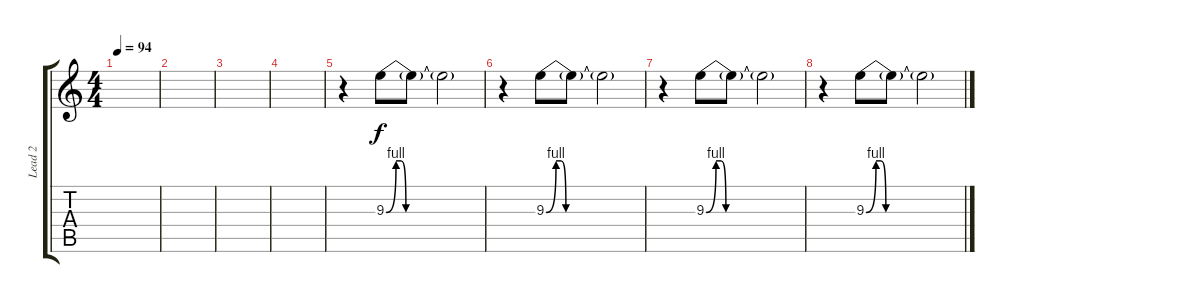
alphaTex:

\track ("Lead 2" "Lead 2") {instrument overdrivenguitar}
\staff {score tabs}
\tuning (E4 B3 G3 D3 A2 E2) {hide}
\ts (4 4)
\tempo 94
\clef g2
\ks c
|
|
|
|
r.4 9.3{be (custom 0 0 6 4 9 4 12 0 45 0 60 0)}.8 9.3{t}.8 9.3{t}.2 |
r.4 9.3{be (custom 0 0 6 4 9 4 12 0 45 0 60 0)}.8 9.3{t}.8 9.3{t}.2 |
r.4 9.3{be (custom 0 0 6 4 9 4 12 0 45 0 60 0)}.8 9.3{t}.8 9.3{t}.2 |
r.4 9.3{be (custom 0 0 6 4 9 4 12 0 45 0 60 0)}.8 9.3{t}.8 9.3{t}.2
